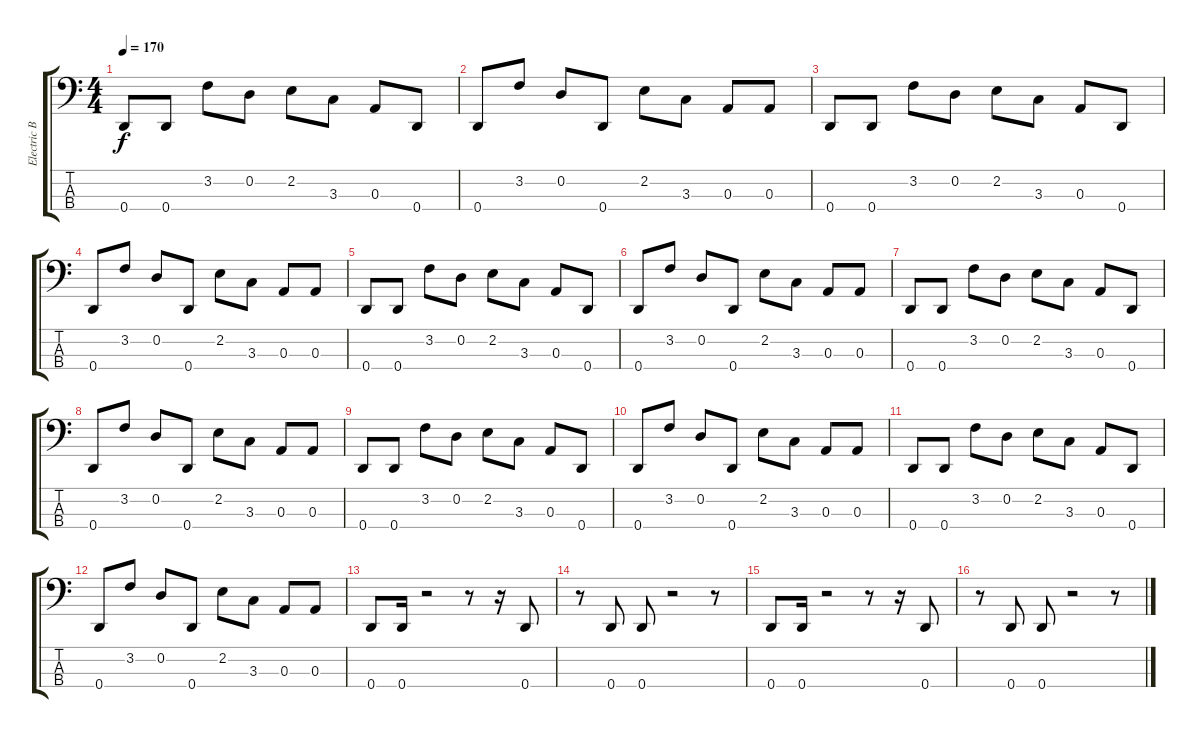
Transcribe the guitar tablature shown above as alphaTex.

\track ("Electric Bass" "Electric B") {instrument acousticbass}
\staff {score tabs}
\tuning (G2 D2 A1 D1) {hide}
\ts (4 4)
\tempo 170
\clef f4
\ks c
0.4.8{dy f} 0.4.8 3.2.8 0.2.8 2.2.8 3.3.8 0.3.8 0.4.8 |
0.4.8 3.2.8 0.2.8 0.4.8 2.2.8 3.3.8 0.3.8 0.3.8 |
0.4.8 0.4.8 3.2.8 0.2.8 2.2.8 3.3.8 0.3.8 0.4.8 |
0.4.8 3.2.8 0.2.8 0.4.8 2.2.8 3.3.8 0.3.8 0.3.8 |
0.4.8 0.4.8 3.2.8 0.2.8 2.2.8 3.3.8 0.3.8 0.4.8 |
0.4.8 3.2.8 0.2.8 0.4.8 2.2.8 3.3.8 0.3.8 0.3.8 |
0.4.8 0.4.8 3.2.8 0.2.8 2.2.8 3.3.8 0.3.8 0.4.8 |
0.4.8 3.2.8 0.2.8 0.4.8 2.2.8 3.3.8 0.3.8 0.3.8 |
0.4.8 0.4.8 3.2.8 0.2.8 2.2.8 3.3.8 0.3.8 0.4.8 |
0.4.8 3.2.8 0.2.8 0.4.8 2.2.8 3.3.8 0.3.8 0.3.8 |
0.4.8 0.4.8 3.2.8 0.2.8 2.2.8 3.3.8 0.3.8 0.4.8 |
0.4.8 3.2.8 0.2.8 0.4.8 2.2.8 3.3.8 0.3.8 0.3.8 |
0.4.8 0.4.16 r.2 r.8 r.16 0.4.8 |
r.8 0.4.8 0.4.8 r.2 r.8 |
0.4.8 0.4.16 r.2 r.8 r.16 0.4.8 |
r.8 0.4.8 0.4.8 r.2 r.8
